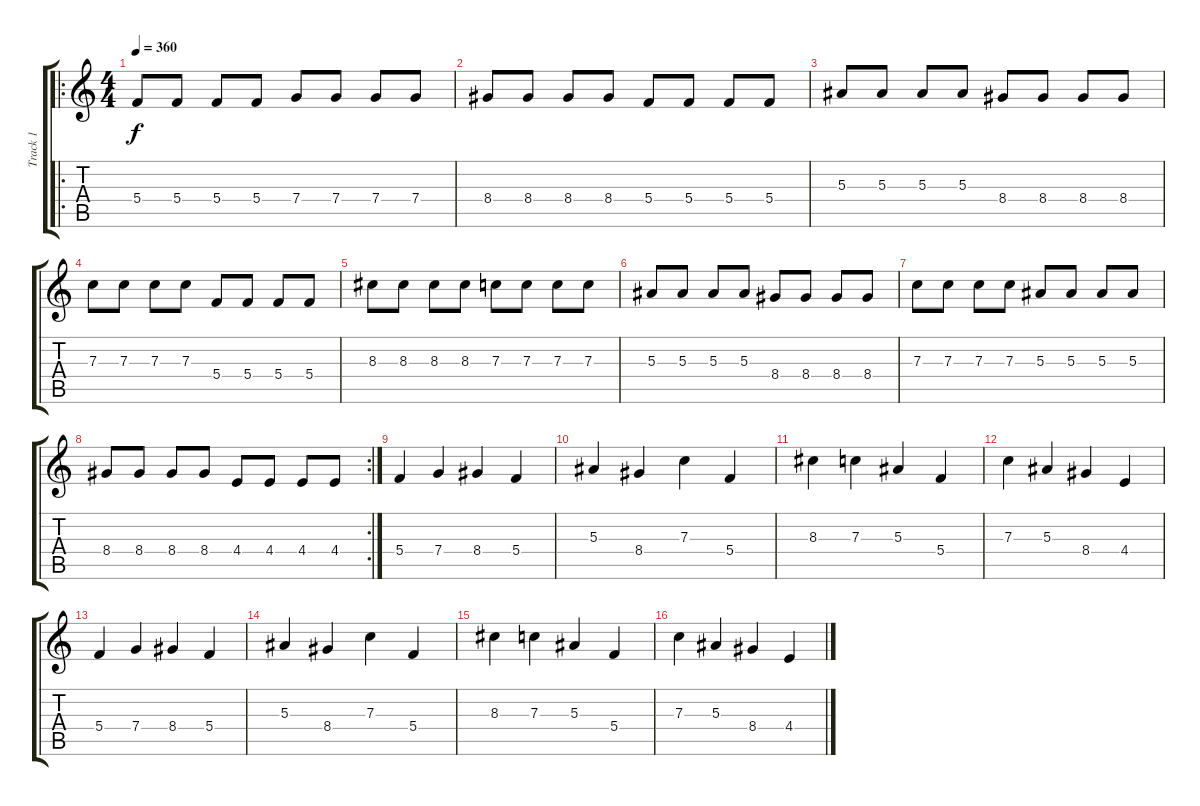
\track ("Track 1" "Track 1") {instrument overdrivenguitar}
\staff {score tabs}
\tuning (D4 A3 F3 C3 G2 C2) {hide}
\ro
\ts (4 4)
\tempo 360
\clef g2
\ks c
5.4.8{dy f} 5.4.8 5.4.8 5.4.8 7.4.8 7.4.8 7.4.8 7.4.8 |
8.4.8 8.4.8 8.4.8 8.4.8 5.4.8 5.4.8 5.4.8 5.4.8 |
5.3.8 5.3.8 5.3.8 5.3.8 8.4.8 8.4.8 8.4.8 8.4.8 |
7.3.8 7.3.8 7.3.8 7.3.8 5.4.8 5.4.8 5.4.8 5.4.8 |
8.3.8 8.3.8 8.3.8 8.3.8 7.3.8 7.3.8 7.3.8 7.3.8 |
5.3.8 5.3.8 5.3.8 5.3.8 8.4.8 8.4.8 8.4.8 8.4.8 |
7.3.8 7.3.8 7.3.8 7.3.8 5.3.8 5.3.8 5.3.8 5.3.8 |
\rc 2
8.4.8 8.4.8 8.4.8 8.4.8 4.4.8 4.4.8 4.4.8 4.4.8 |
5.4.4 7.4.4 8.4.4 5.4.4 |
5.3.4 8.4.4 7.3.4 5.4.4 |
8.3.4 7.3.4 5.3.4 5.4.4 |
7.3.4 5.3.4 8.4.4 4.4.4 |
5.4.4 7.4.4 8.4.4 5.4.4 |
5.3.4 8.4.4 7.3.4 5.4.4 |
8.3.4 7.3.4 5.3.4 5.4.4 |
7.3.4 5.3.4 8.4.4 4.4.4
